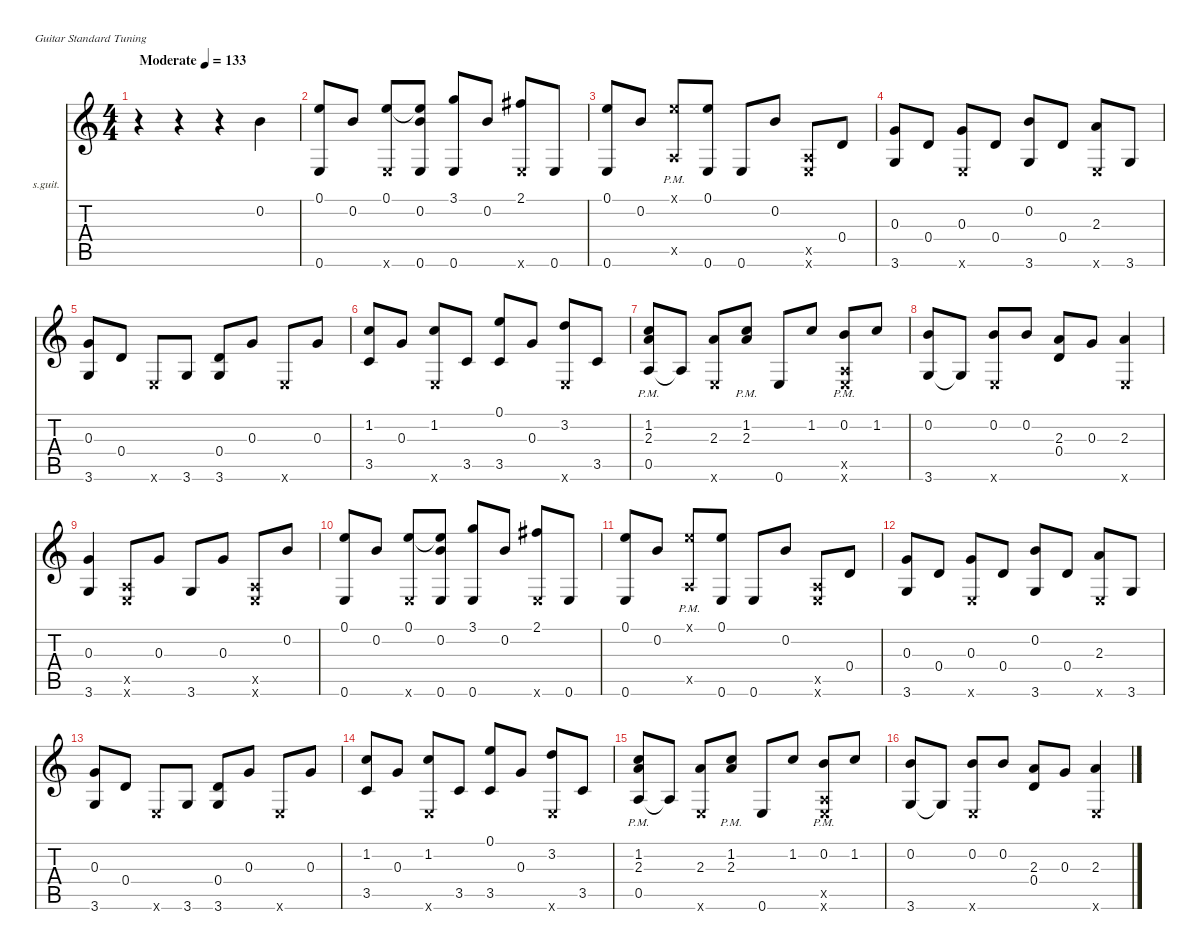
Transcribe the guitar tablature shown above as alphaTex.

\defaultSystemsLayout 4
\hideDynamics
\bracketExtendMode nobrackets
\firstSystemTrackNameOrientation horizontal
\otherSystemsTrackNameOrientation horizontal
\track ("Гитара" "s.guit.") {instrument acousticguitarsteel}
\staff {score tabs}
\tuning (E4 B3 G3 D3 A2 E2)
\ts (4 4)
\beaming (8 2 2 2 2)
\tempo (133 "Moderate")
\clef g2
\ks c
r.4{dy ff instrument acousticguitarsteel beam Down} r.4{beam Down} r.4{beam Down} 0.2.4{beam Down} |
(0.1 0.6).8{beam Up} 0.2.8{beam Up} (0.1 0.6{x}).8{beam Up} (0.1{t} 0.2 0.6).8{beam Up} (3.1 0.6).8{beam Up} 0.2.8{beam Up} (2.1{acc #} 0.6{x}).8{beam Up} 0.6.8{beam Up} |
(0.1 0.6).8{beam Up} 0.2.8{beam Up} (0.1{pm x} 0.5{x}).8{beam Up} (0.1 0.6).8{beam Up} 0.6.8{beam Up} 0.2.8{beam Up} (0.5{x} 0.6{x}).8{beam Up} 0.4.8{beam Up} |
(0.3 3.6).8{beam Up} 0.4.8{beam Up} (0.3 0.6{x}).8{beam Up} 0.4.8{beam Up} (3.6 0.2).8{beam Up} 0.4.8{beam Up} (2.3 0.6{x}).8{beam Up} 3.6.8{beam Up} |
(0.3 3.6).8{beam Up} 0.4.8{beam Up} 0.6{x}.8{beam Up} 3.6.8{beam Up} (0.4 3.6).8{beam Up} 0.3.8{beam Up} 0.6{x}.8{beam Up} 0.3.8{beam Up} |
(1.2 3.5).8{beam Up} 0.3.8{beam Up} (1.2 0.6{x}).8{beam Up} 3.5.8{beam Up} (0.1 3.5).8{beam Up} 0.3.8{beam Up} (3.2 0.6{x}).8{beam Up} 3.5.8{beam Up} |
(1.2{pm} 2.3{pm} 0.5).8{beam Up} 0.5{t}.8{beam Up} (2.3 0.6{x}).8{beam Up} (1.2{pm} 2.3{pm}).8{beam Up} 0.6.8{beam Up} 1.2.8{beam Up} (0.2{pm} 0.5{x} 0.6{x}).8{beam Up} 1.2.8{beam Up} |
(0.2 3.6).8{beam Up} 3.6{t}.8{beam Up} (0.2 0.6{x}).8{beam Up} 0.2.8{beam Up} (2.3 0.4).8{beam Up} 0.3.8{beam Up} (2.3 0.6{x}).4{beam Up} |
(0.3 3.6).4{beam Up} (0.5{x} 0.6{x}).8{beam Up} 0.3.8{beam Up} 3.6.8{beam Up} 0.3.8{beam Up} (0.5{x} 0.6{x}).8{beam Up} 0.2.8{beam Up} |
(0.1 0.6).8{beam Up} 0.2.8{beam Up} (0.1 0.6{x}).8{beam Up} (0.1{t} 0.2 0.6).8{beam Up} (3.1 0.6).8{beam Up} 0.2.8{beam Up} (2.1{acc #} 0.6{x}).8{beam Up} 0.6.8{beam Up} |
(0.1 0.6).8{beam Up} 0.2.8{beam Up} (0.1{pm x} 0.5{x}).8{beam Up} (0.1 0.6).8{beam Up} 0.6.8{beam Up} 0.2.8{beam Up} (0.5{x} 0.6{x}).8{beam Up} 0.4.8{beam Up} |
(0.3 3.6).8{beam Up} 0.4.8{beam Up} (0.3 0.6{x}).8{beam Up} 0.4.8{beam Up} (3.6 0.2).8{beam Up} 0.4.8{beam Up} (2.3 0.6{x}).8{beam Up} 3.6.8{beam Up} |
(0.3 3.6).8{beam Up} 0.4.8{beam Up} 0.6{x}.8{beam Up} 3.6.8{beam Up} (0.4 3.6).8{beam Up} 0.3.8{beam Up} 0.6{x}.8{beam Up} 0.3.8{beam Up} |
(1.2 3.5).8{beam Up} 0.3.8{beam Up} (1.2 0.6{x}).8{beam Up} 3.5.8{beam Up} (0.1 3.5).8{beam Up} 0.3.8{beam Up} (3.2 0.6{x}).8{beam Up} 3.5.8{beam Up} |
(1.2{pm} 2.3{pm} 0.5).8{beam Up} 0.5{t}.8{beam Up} (2.3 0.6{x}).8{beam Up} (1.2{pm} 2.3{pm}).8{beam Up} 0.6.8{beam Up} 1.2.8{beam Up} (0.2{pm} 0.5{x} 0.6{x}).8{beam Up} 1.2.8{beam Up} |
(0.2 3.6).8{beam Up} 3.6{t}.8{beam Up} (0.2 0.6{x}).8{beam Up} 0.2.8{beam Up} (2.3 0.4).8{beam Up} 0.3.8{beam Up} (2.3 0.6{x}).4{beam Up}
